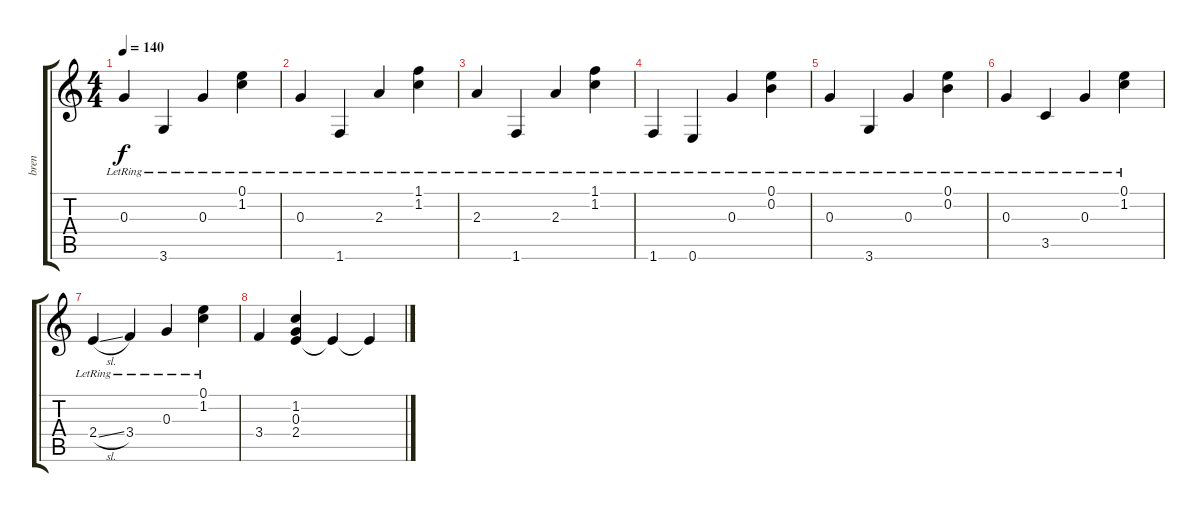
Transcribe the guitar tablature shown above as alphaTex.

\track ("bren" "bren") {instrument acousticguitarnylon}
\staff {score tabs}
\tuning (E4 B3 G3 D3 A2 E2) {hide}
\ts (4 4)
\tempo 140
\clef g2
\ks c
0.3{lr}.4{dy f} 3.6{lr}.4 0.3{lr}.4 (0.1{lr} 1.2{lr}).4 |
0.3{lr}.4 1.6{lr}.4 2.3{lr}.4 (1.1{lr} 1.2{lr}).4 |
2.3{lr}.4 1.6{lr}.4 2.3{lr}.4 (1.1{lr} 1.2{lr}).4 |
1.6{lr}.4 0.6{lr}.4 0.3{lr}.4 (0.1{lr} 0.2{lr}).4 |
0.3{lr}.4 3.6{lr}.4 0.3{lr}.4 (0.1{lr} 0.2{lr}).4 |
0.3{lr}.4 3.5{lr}.4 0.3{lr}.4 (0.1{lr} 1.2{lr}).4 |
2.4{sl lr}.4 3.4{lr}.4 0.3{lr}.4 (0.1{lr} 1.2{lr}).4 |
3.4.4 (1.2 0.3 2.4).4 2.4{t}.4 2.4{t}.4
